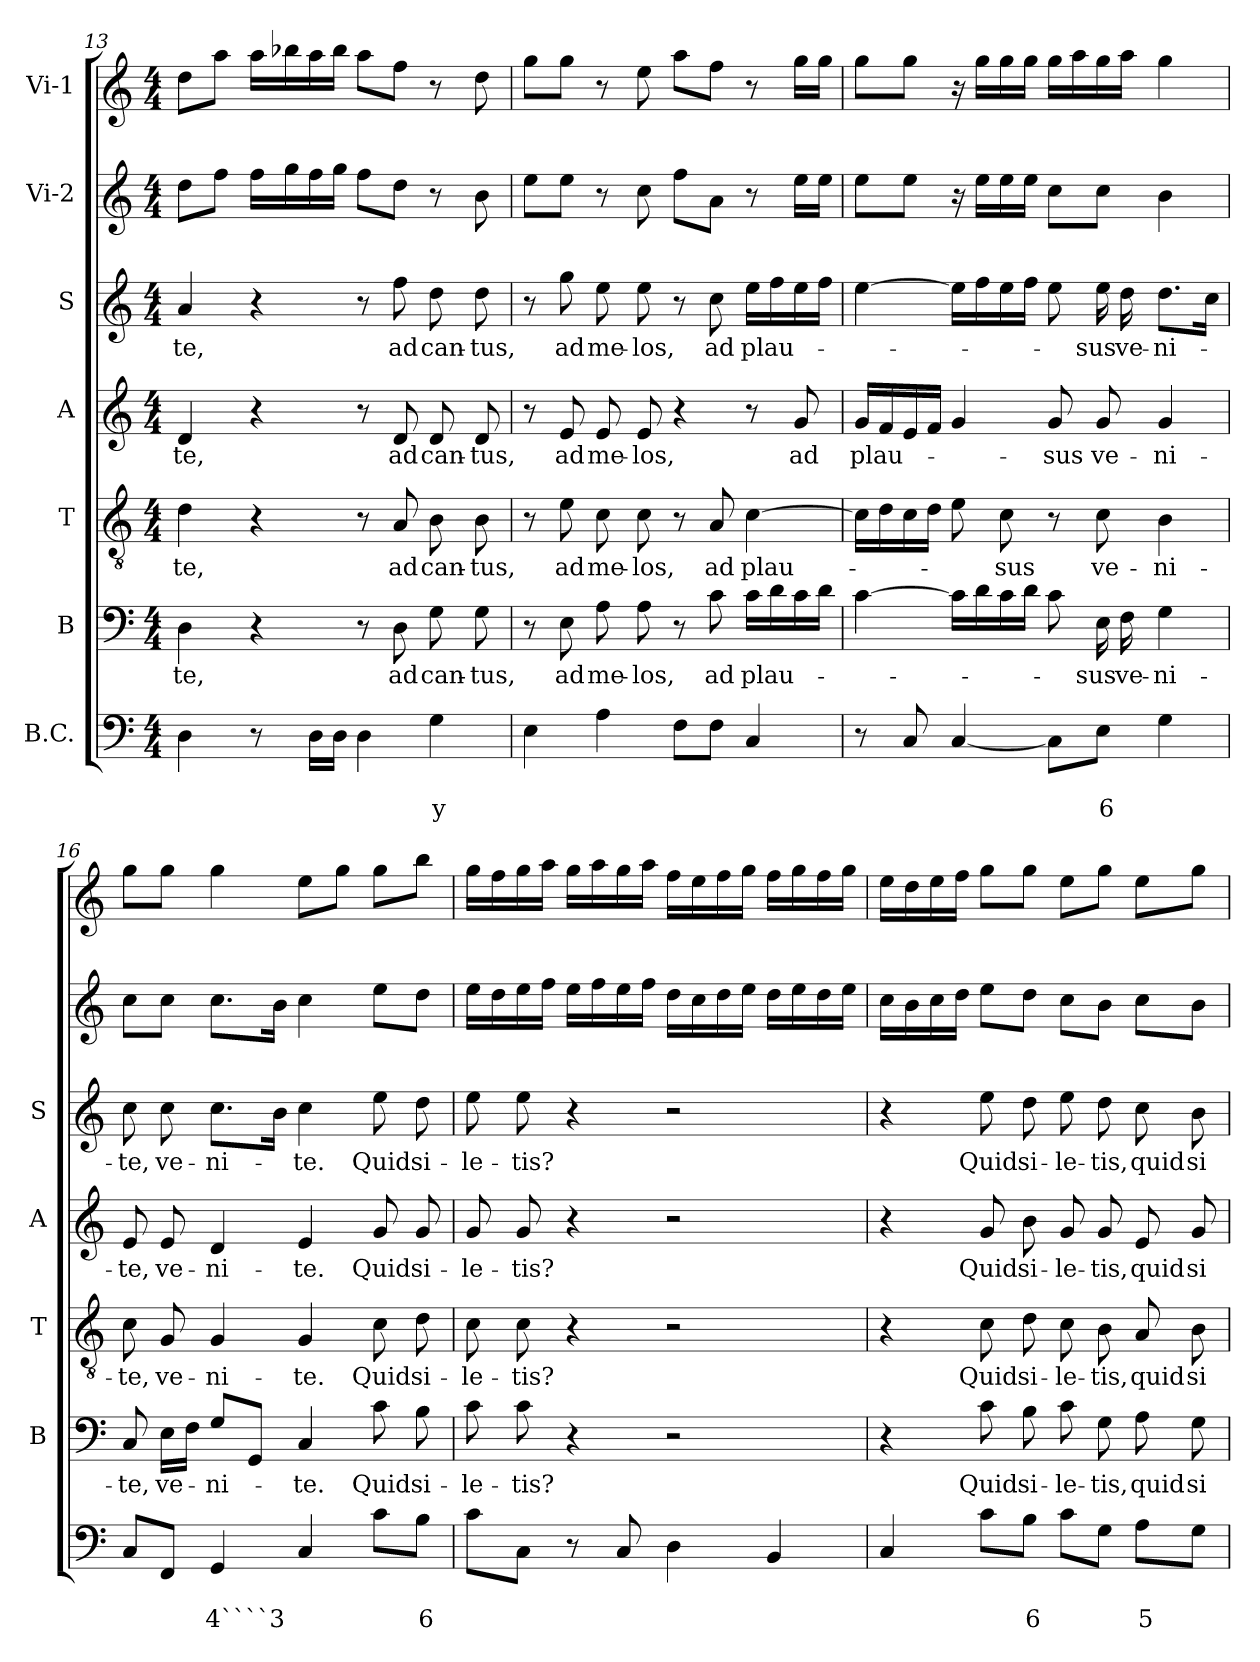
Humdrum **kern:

**kern	**text	**text	**kern	**text	**kern	**text	**kern	**text	**kern	**text	**kern	**kern
*part7	*part7	*part7	*part6	*part6	*part5	*part5	*part4	*part4	*part3	*part3	*part2	*part1
*staff7	*staff7	*staff7	*staff6	*staff6	*staff5	*staff5	*staff4	*staff4	*staff3	*staff3	*staff2	*staff1
*I"B.C.	*	*	*I"B	*	*I"T	*	*I"A	*	*I"S	*	*I"Vi-2	*I"Vi-1
*	*	*	*I'B	*	*I'T	*	*I'A	*	*I'S	*	*	*
*clefF4	*	*	*clefF4	*	*clefGv2	*	*clefG2	*	*clefG2	*	*clefG2	*clefG2
*k[]	*	*	*k[]	*	*k[]	*	*k[]	*	*k[]	*	*k[]	*k[]
*C:	*	*	*C:	*	*C:	*	*C:	*	*C:	*	*C:	*C:
*M4/4	*	*	*M4/4	*	*M4/4	*	*M4/4	*	*M4/4	*	*M4/4	*M4/4
=13	=13	=13	=13	=13	=13	=13	=13	=13	=13	=13	=13	=13
!	!	!	!	!LO:LY:b	!	!LO:LY:b	!	!LO:LY:b	!	!LO:LY:b	!	!
4D\	.	.	4D\	-te,	4d\	-te,	4d/	-te,	4a/	-te,	8dd\L	8dd\L
.	.	.	.	.	.	.	.	.	.	.	8ff\J	8aa\J
8r	.	.	4r	.	4r	.	4r	.	4r	.	16ff\LL	16aa\LL
.	.	.	.	.	.	.	.	.	.	.	16gg\	16bb-X\
16D\LL	.	.	.	.	.	.	.	.	.	.	16ff\	16aa\
16D\JJ	.	.	.	.	.	.	.	.	.	.	16gg\JJ	16bb-\JJ
4D\	.	.	8r	.	8r	.	8r	.	8r	.	8ff\L	8aa\L
!	!	!	!	!LO:LY:b	!	!LO:LY:b	!	!LO:LY:b	!	!LO:LY:b	!	!
.	.	.	8D\	ad	8A/	ad	8d/	ad	8ff\	ad	8dd\J	8ff\J
!	!	!LO:LY:b	!	!LO:LY:b	!	!LO:LY:b	!	!LO:LY:b	!	!LO:LY:b	!	!
4G\	.	y	8G\	can-	8B\	can-	8d/	can-	8dd\	can-	8r	8r
!	!	!	!	!LO:LY:b	!	!LO:LY:b	!	!LO:LY:b	!	!LO:LY:b	!	!
.	.	.	8G\	-tus,	8B\	-tus,	8d/	-tus,	8dd\	-tus,	8b\	8dd\
=14	=14	=14	=14	=14	=14	=14	=14	=14	=14	=14	=14	=14
4E\	.	.	8r	.	8r	.	8r	.	8r	.	8ee\L	8gg\L
!	!	!	!	!LO:LY:b	!	!LO:LY:b	!	!LO:LY:b	!	!LO:LY:b	!	!
.	.	.	8E\	ad	8e\	ad	8e/	ad	8gg\	ad	8ee\J	8gg\J
!	!	!	!	!LO:LY:b	!	!LO:LY:b	!	!LO:LY:b	!	!LO:LY:b	!	!
4A\	.	.	8A\	me-	8c\	me-	8e/	me-	8ee\	me-	8r	8r
!	!	!	!	!LO:LY:b	!	!LO:LY:b	!	!LO:LY:b	!	!LO:LY:b	!	!
.	.	.	8A\	-los,	8c\	-los,	8e/	-los,	8ee\	-los,	8cc\	8ee\
8F\L	.	.	8r	.	8r	.	4r	.	8r	.	8ff\L	8aa\L
!	!	!	!	!LO:LY:b	!	!LO:LY:b	!	!	!	!LO:LY:b	!	!
8F\J	.	.	8c\	ad	8A/	ad	.	.	8cc\	ad	8a\J	8ff\J
!	!	!	!	!LO:LY:b	!	!LO:LY:b	!	!	!	!LO:LY:b	!	!
4C/	.	.	16c\LL	plau-	[4c\	plau-	8r	.	16ee\LL	plau-	8r	8r
.	.	.	16d\	.	.	.	.	.	16ff\	.	.	.
!	!	!	!	!	!	!	!	!LO:LY:b	!	!	!	!
.	.	.	16c\	.	.	.	8g/	ad	16ee\	.	16ee\LL	16gg\LL
.	.	.	16d\JJ	.	.	.	.	.	16ff\JJ	.	16ee\JJ	16gg\JJ
!!LO:LB:g=z
=15	=15	=15	=15	=15	=15	=15	=15	=15	=15	=15	=15	=15
!	!	!	!	!	!	!	!	!LO:LY:b	!	!	!	!
8r	.	.	[4c\	.	16c\LL]	.	16g/LL	plau-	[4ee\	.	8ee\L	8gg\L
.	.	.	.	.	16d\	.	16f/	.	.	.	.	.
8C/	.	.	.	.	16c\	.	16e/	.	.	.	8ee\J	8gg\J
.	.	.	.	.	16d\JJ	.	16f/JJ	.	.	.	.	.
[4C/	.	.	16c\LL]	.	8e\	.	4g/	.	16ee\LL]	.	16r	16r
.	.	.	16d\	.	.	.	.	.	16ff\	.	16ee\LL	16gg\LL
!	!	!	!	!	!	!LO:LY:b	!	!	!	!	!	!
.	.	.	16c\	.	8c\	-sus	.	.	16ee\	.	16ee\	16gg\
.	.	.	16d\JJ	.	.	.	.	.	16ff\JJ	.	16ee\JJ	16gg\JJ
!	!	!	!	!	!	!	!	!LO:LY:b	!	!	!	!
8C\L]	.	.	8c\	.	8r	.	8g/	-sus	8ee\	.	8cc\L	16gg\LL
.	.	.	.	.	.	.	.	.	.	.	.	16aa\
!	!	!LO:LY:b	!	!LO:LY:b	!	!LO:LY:b	!	!LO:LY:b	!	!LO:LY:b	!	!
8E\J	.	6	16E\	-sus	8c\	ve-	8g/	ve-	16ee\	-sus	8cc\J	16gg\
!	!	!	!	!LO:LY:b	!	!	!	!	!	!LO:LY:b	!	!
.	.	.	16F\	ve-	.	.	.	.	16dd\	ve-	.	16aa\JJ
!	!	!	!	!LO:LY:b	!	!LO:LY:b	!	!LO:LY:b	!	!LO:LY:b	!	!
4G\	.	.	4G\	-ni-	4B\	-ni-	4g/	-ni-	8.dd\L	-ni-	4b\	4gg\
.	.	.	.	.	.	.	.	.	16cc\Jk	.	.	.
=16	=16	=16	=16	=16	=16	=16	=16	=16	=16	=16	=16	=16
!	!	!	!	!LO:LY:b	!	!LO:LY:b	!	!LO:LY:b	!	!LO:LY:b	!	!
8C/L	.	.	8C/	-te,	8c\	-te,	8e/	-te,	8cc\	-te,	8cc\L	8gg\L
!	!	!	!	!LO:LY:b	!	!LO:LY:b	!	!LO:LY:b	!	!LO:LY:b	!	!
8FF/J	.	.	16E\LL	ve-	8G/	ve-	8e/	ve-	8cc\	ve-	8cc\J	8gg\J
.	.	.	16F\JJ	.	.	.	.	.	.	.	.	.
!	!	!LO:LY:b	!	!LO:LY:b	!	!LO:LY:b	!	!LO:LY:b	!	!LO:LY:b	!	!
4GG/	.	4````3	8G/L	-ni-	4G/	-ni-	4d/	-ni-	8.cc\L	-ni-	8.cc\L	4gg\
.	.	.	8GG/J	.	.	.	.	.	.	.	.	.
.	.	.	.	.	.	.	.	.	16b\Jk	.	16b\Jk	.
!	!	!	!	!LO:LY:b	!	!LO:LY:b	!	!LO:LY:b	!	!LO:LY:b	!	!
4C/	.	.	4C/	-te.	4G/	-te.	4e/	-te.	4cc\	-te.	4cc\	8ee\L
.	.	.	.	.	.	.	.	.	.	.	.	8gg\J
!	!	!	!	!LO:LY:b	!	!LO:LY:b	!	!LO:LY:b	!	!LO:LY:b	!	!
8c\L	.	.	8c\	Quid	8c\	Quid	8g/	Quid	8ee\	Quid	8ee\L	8gg\L
!	!	!LO:LY:b	!	!LO:LY:b	!	!LO:LY:b	!	!LO:LY:b	!	!LO:LY:b	!	!
8B\J	.	6	8B\	si-	8d\	si-	8g/	si-	8dd\	si-	8dd\J	8bb\J
=17	=17	=17	=17	=17	=17	=17	=17	=17	=17	=17	=17	=17
!	!	!	!	!LO:LY:b	!	!LO:LY:b	!	!LO:LY:b	!	!LO:LY:b	!	!
8c\L	.	.	8c\	-le-	8c\	-le-	8g/	-le-	8ee\	-le-	16ee\LL	16gg\LL
.	.	.	.	.	.	.	.	.	.	.	16dd\	16ff\
!	!	!	!	!LO:LY:b	!	!LO:LY:b	!	!LO:LY:b	!	!LO:LY:b	!	!
8C\J	.	.	8c\	-tis?	8c\	-tis?	8g/	-tis?	8ee\	-tis?	16ee\	16gg\
.	.	.	.	.	.	.	.	.	.	.	16ff\JJ	16aa\JJ
8r	.	.	4r	.	4r	.	4r	.	4r	.	16ee\LL	16gg\LL
.	.	.	.	.	.	.	.	.	.	.	16ff\	16aa\
8C/	.	.	.	.	.	.	.	.	.	.	16ee\	16gg\
.	.	.	.	.	.	.	.	.	.	.	16ff\JJ	16aa\JJ
4D\	.	.	2r	.	2r	.	2r	.	2r	.	16dd\LL	16ff\LL
.	.	.	.	.	.	.	.	.	.	.	16cc\	16ee\
.	.	.	.	.	.	.	.	.	.	.	16dd\	16ff\
.	.	.	.	.	.	.	.	.	.	.	16ee\JJ	16gg\JJ
4BB/	.	.	.	.	.	.	.	.	.	.	16dd\LL	16ff\LL
.	.	.	.	.	.	.	.	.	.	.	16ee\	16gg\
.	.	.	.	.	.	.	.	.	.	.	16dd\	16ff\
.	.	.	.	.	.	.	.	.	.	.	16ee\JJ	16gg\JJ
!!LO:PB:g=z
=18	=18	=18	=18	=18	=18	=18	=18	=18	=18	=18	=18	=18
4C/	.	.	4r	.	4r	.	4r	.	4r	.	16cc\LL	16ee\LL
.	.	.	.	.	.	.	.	.	.	.	16b\	16dd\
.	.	.	.	.	.	.	.	.	.	.	16cc\	16ee\
.	.	.	.	.	.	.	.	.	.	.	16dd\JJ	16ff\JJ
!	!	!	!	!LO:LY:b	!	!LO:LY:b	!	!LO:LY:b	!	!LO:LY:b	!	!
8c\L	.	.	8c\	Quid	8c\	Quid	8g/	Quid	8ee\	Quid	8ee\L	8gg\L
!	!	!LO:LY:b	!	!LO:LY:b	!	!LO:LY:b	!	!LO:LY:b	!	!LO:LY:b	!	!
8B\J	.	6	8B\	si-	8d\	si-	8b\	si-	8dd\	si-	8dd\J	8gg\J
!	!	!	!	!LO:LY:b	!	!LO:LY:b	!	!LO:LY:b	!	!LO:LY:b	!	!
8c\L	.	.	8c\	-le-	8c\	-le-	8g/	-le-	8ee\	-le-	8cc\L	8ee\L
!	!	!	!	!LO:LY:b	!	!LO:LY:b	!	!LO:LY:b	!	!LO:LY:b	!	!
8G\J	.	.	8G\	-tis,	8B\	-tis,	8g/	-tis,	8dd\	-tis,	8b\J	8gg\J
!	!	!LO:LY:b	!	!LO:LY:b	!	!LO:LY:b	!	!LO:LY:b	!	!LO:LY:b	!	!
8A\L	.	5	8A\	quid	8A/	quid	8e/	quid	8cc\	quid	8cc\L	8ee\L
!	!	!	!	!LO:LY:b	!	!LO:LY:b	!	!LO:LY:b	!	!LO:LY:b	!	!
8G\J	.	.	8G\	si-	8B\	si-	8g/	si-	8b\	si-	8b\J	8gg\J
=	=	=	=	=	=	=	=	=	=	=	=	=
*-	*-	*-	*-	*-	*-	*-	*-	*-	*-	*-	*-	*-
